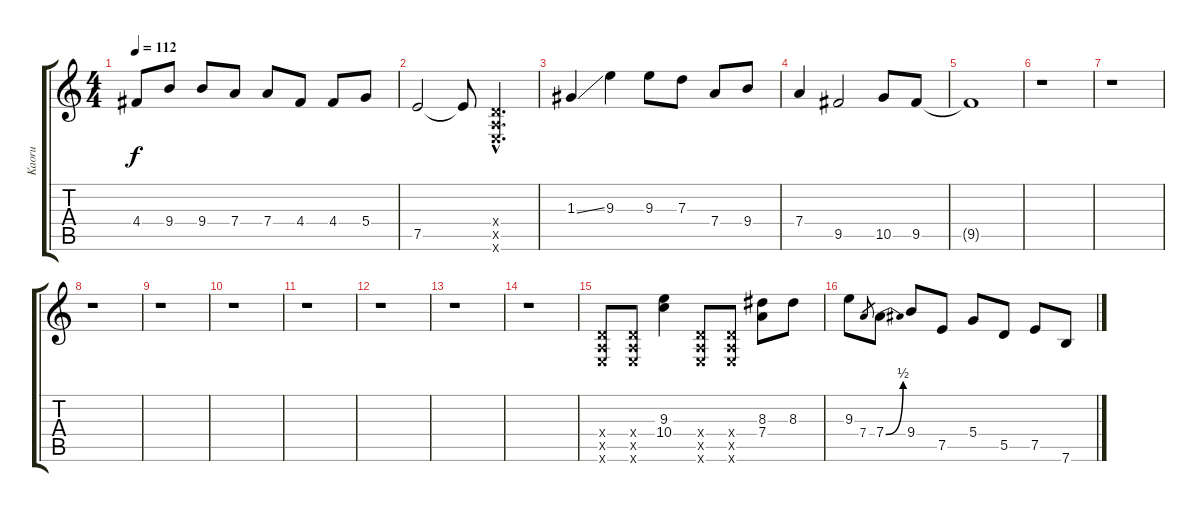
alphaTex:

\track ("Kaoru " "Kaoru ") {instrument distortionguitar}
\staff {score tabs}
\tuning (E4 B3 G3 D3 A2 E2) {hide}
\ts (4 4)
\tempo 112
\clef g2
\ks c
4.4.8{dy f} 9.4.8 9.4.8 7.4.8 7.4.8 4.4.8 4.4.8 5.4.8 |
7.5.2 7.5{t}.8 (0.4{hac x} 0.5{hac x} 0.6{hac x}).4{d} |
1.3{ss}.4 9.3.4 9.3.8 7.3.8 7.4.8 9.4.8 |
7.4.4 9.5.2 10.5.8 9.5.8 |
9.5{t}.1 |
r.1{balance 0} |
r.1 |
r.1 |
r.1 |
r.1 |
r.1 |
r.1 |
r.1 |
r.1 |
(0.4{x} 0.5{x} 0.6{x}).8 (0.4{x} 0.5{x} 0.6{x}).8 (9.3 10.4).4 (0.4{x} 0.5{x} 0.6{x}).8 (0.4{x} 0.5{x} 0.6{x}).8 (8.3 7.4).8 8.3.8 |
9.3.8 7.4.8{gr} 7.4{be (bend 0 0 60 2)}.8 9.4.8 7.5.8 5.4.8 5.5.8 7.5.8 7.6.8
